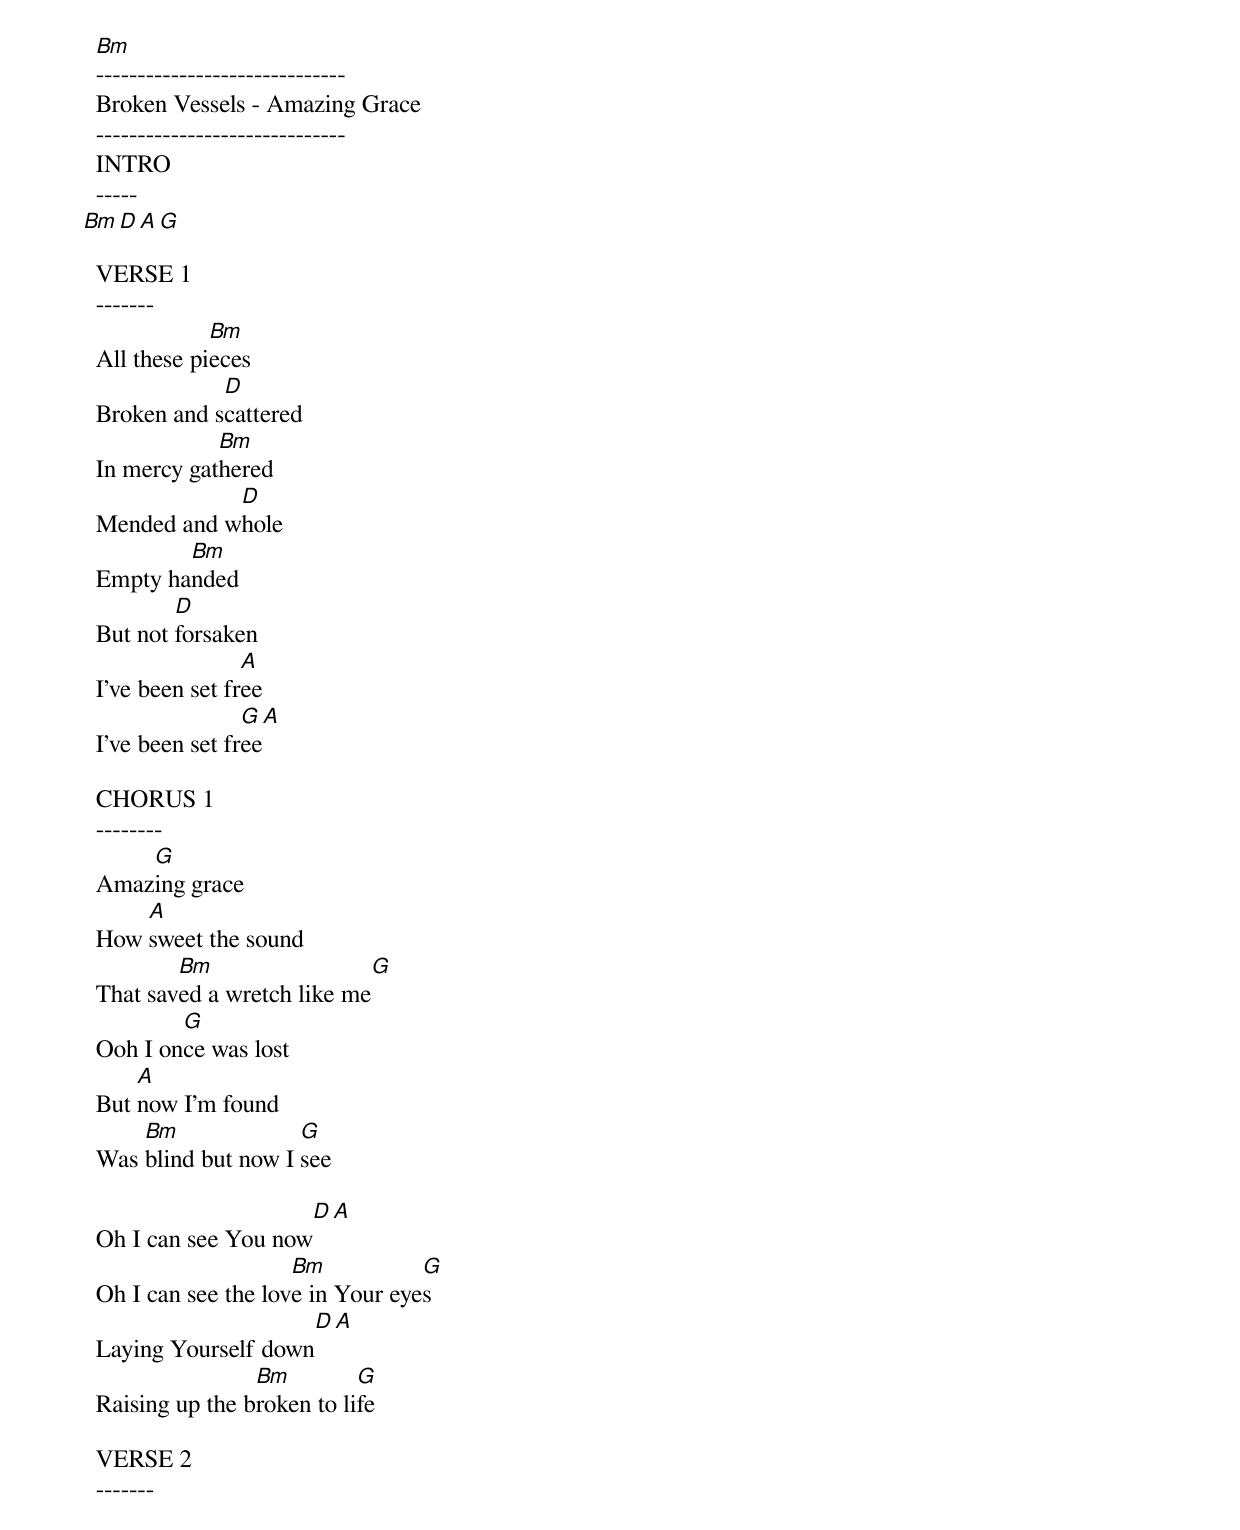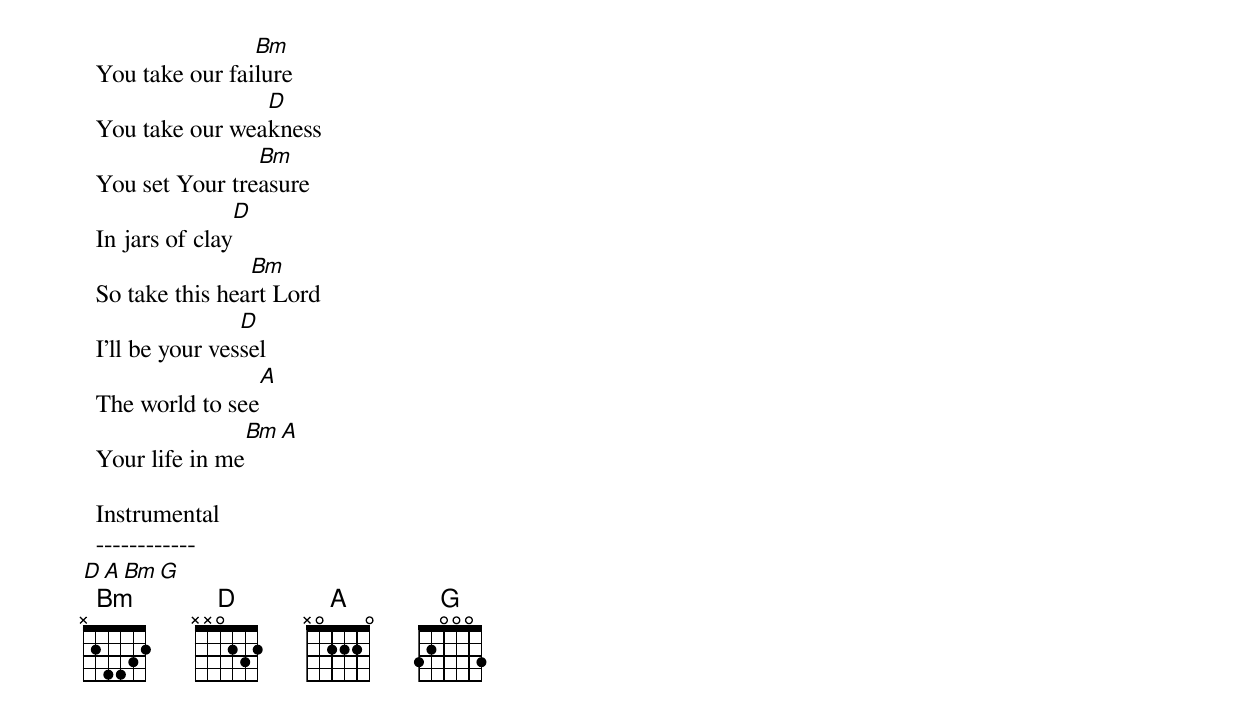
  Bm
  ------------------------------
  Broken Vessels - Amazing Grace
  ------------------------------
  INTRO
  -----
  Bm   D    A    G

  VERSE 1
  -------
              Bm
  All these pieces
              D
  Broken and scattered
              Bm
  In mercy gathered
              D
  Mended and whole
          Bm
  Empty handed
          D
  But not forsaken
                  A
  I've been set free
                  G             A
  I've been set free

  CHORUS 1
  --------
      G
  Amazing grace
      A
  How sweet the sound
          Bm                  G
  That saved a wretch like me
          G
  Ooh I once was lost
      A
  But now I'm found
      Bm              G
  Was blind but now I see

                      D     A
  Oh I can see You now
                      Bm           G
  Oh I can see the love in Your eyes
                      D     A
  Laying Yourself down
                  Bm         G
  Raising up the broken to life

  VERSE 2
  -------
                  Bm
  You take our failure
                  D
  You take our weakness
                  Bm
  You set Your treasure
                  D
  In jars of clay
                  Bm
  So take this heart Lord
                  D
  I'll be your vessel
                  A
  The world to see
                  Bm   A
  Your life in me

  Instrumental
  ------------
  D   A   Bm   G
